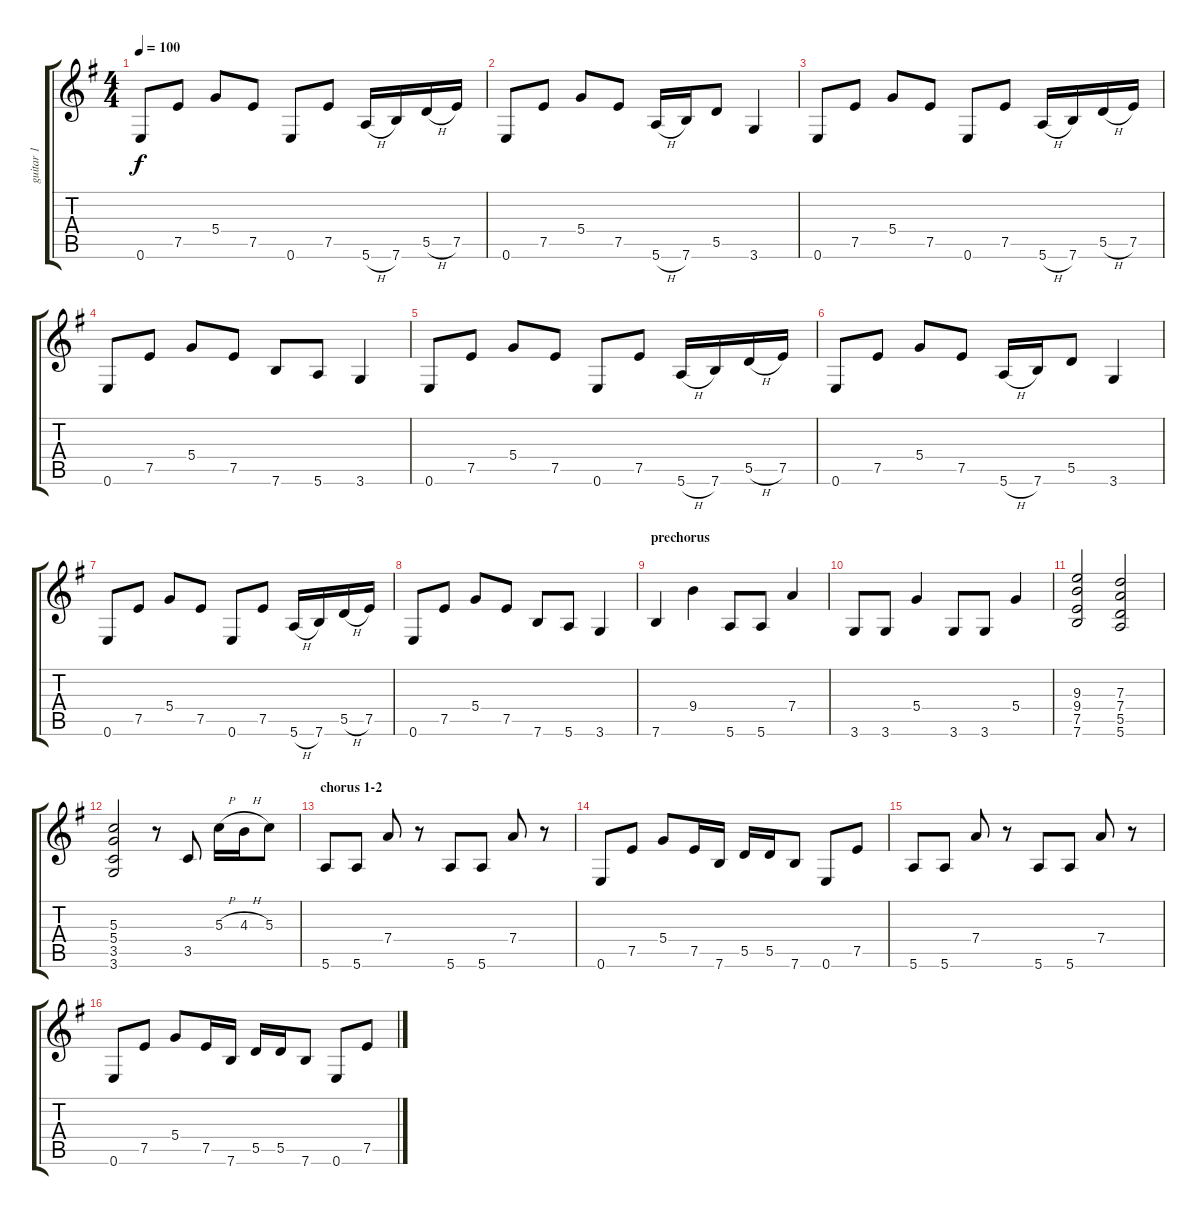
\track ("guitar 1" "guitar 1") {instrument overdrivenguitar}
\staff {score tabs}
\tuning (E4 B3 G3 D3 A2 E2) {hide}
\ts (4 4)
\tempo 100
\clef g2
\ks g
0.6.8{dy f} 7.5.8 5.4.8 7.5.8 0.6.8 7.5.8 5.6{h}.16 7.6.16 5.5{h}.16 7.5.16 |
0.6.8 7.5.8 5.4.8 7.5.8 5.6{h}.16 7.6.16 5.5.8 3.6.4 |
0.6.8 7.5.8 5.4.8 7.5.8 0.6.8 7.5.8 5.6{h}.16 7.6.16 5.5{h}.16 7.5.16 |
0.6.8 7.5.8 5.4.8 7.5.8 7.6.8 5.6.8 3.6.4 |
0.6.8 7.5.8 5.4.8 7.5.8 0.6.8 7.5.8 5.6{h}.16 7.6.16 5.5{h}.16 7.5.16 |
0.6.8 7.5.8 5.4.8 7.5.8 5.6{h}.16 7.6.16 5.5.8 3.6.4 |
0.6.8 7.5.8 5.4.8 7.5.8 0.6.8 7.5.8 5.6{h}.16 7.6.16 5.5{h}.16 7.5.16 |
0.6.8 7.5.8 5.4.8 7.5.8 7.6.8 5.6.8 3.6.4 |
\section ("" "prechorus")
7.6.4 9.4.4 5.6.8 5.6.8 7.4.4 |
3.6.8 3.6.8 5.4.4 3.6.8 3.6.8 5.4.4 |
(9.3 9.4 7.5 7.6).2 (7.3 7.4 5.5 5.6).2 |
(5.3 5.4 3.5 3.6).2 r.8 3.5.8 5.3{h}.16 4.3{h}.16 5.3.8 |
\section ("" "chorus 1-2")
5.6.8 5.6.8 7.4.8 r.8 5.6.8 5.6.8 7.4.8 r.8 |
0.6.8 7.5.8 5.4.8 7.5.16 7.6.16 5.5.16 5.5.16 7.6.8 0.6.8 7.5.8 |
5.6.8 5.6.8 7.4.8 r.8 5.6.8 5.6.8 7.4.8 r.8 |
0.6.8 7.5.8 5.4.8 7.5.16 7.6.16 5.5.16 5.5.16 7.6.8 0.6.8 7.5.8
